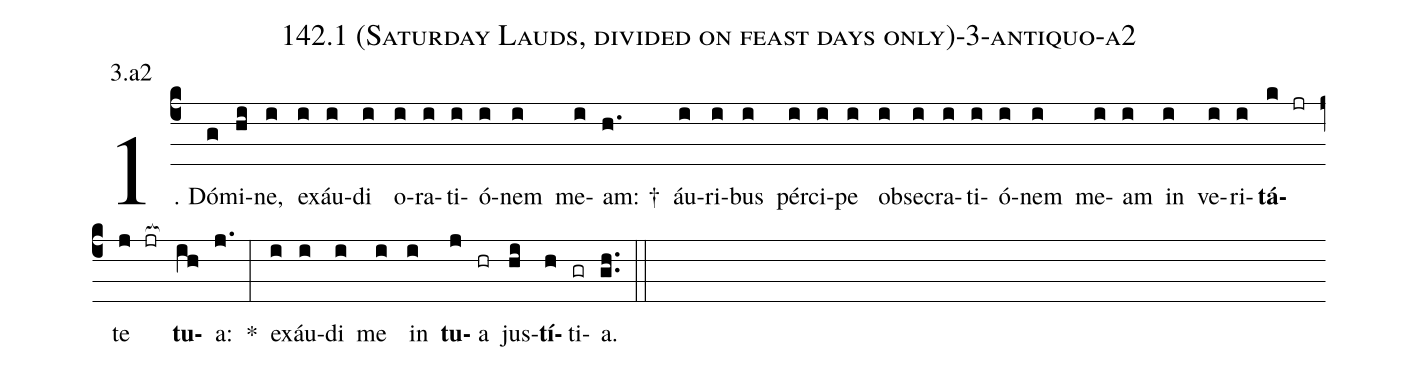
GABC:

name: 142.1 (Saturday Lauds, divided on feast days only)-3-antiquo-a2;
annotation: 3.a2;
%%
(c4)1. Dó(g)mi(hi)ne,(i) ex(i)áu(i)di(i) o(i)ra(i)ti(i)ó(i)nem(i) me(i)am: †(h.) áu(i)ri(i)bus(i) pér(i)ci(i)pe(i) ob(i)se(i)cra(i)ti(i)ó(i)nem(i) me(i)am(i) in(i) ve(i)ri(i)<b>tá</b>(k jr)te(j jr[ocb:1{]) <b>tu</b>(ih[ocb:0}])a:(j.) *(:) ex(i)áu(i)di(i) me(i) in(i) <b>tu</b>(j)a(hr) jus(hi)<b>tí</b>(h)ti(gr)a.(gh..) (::)
